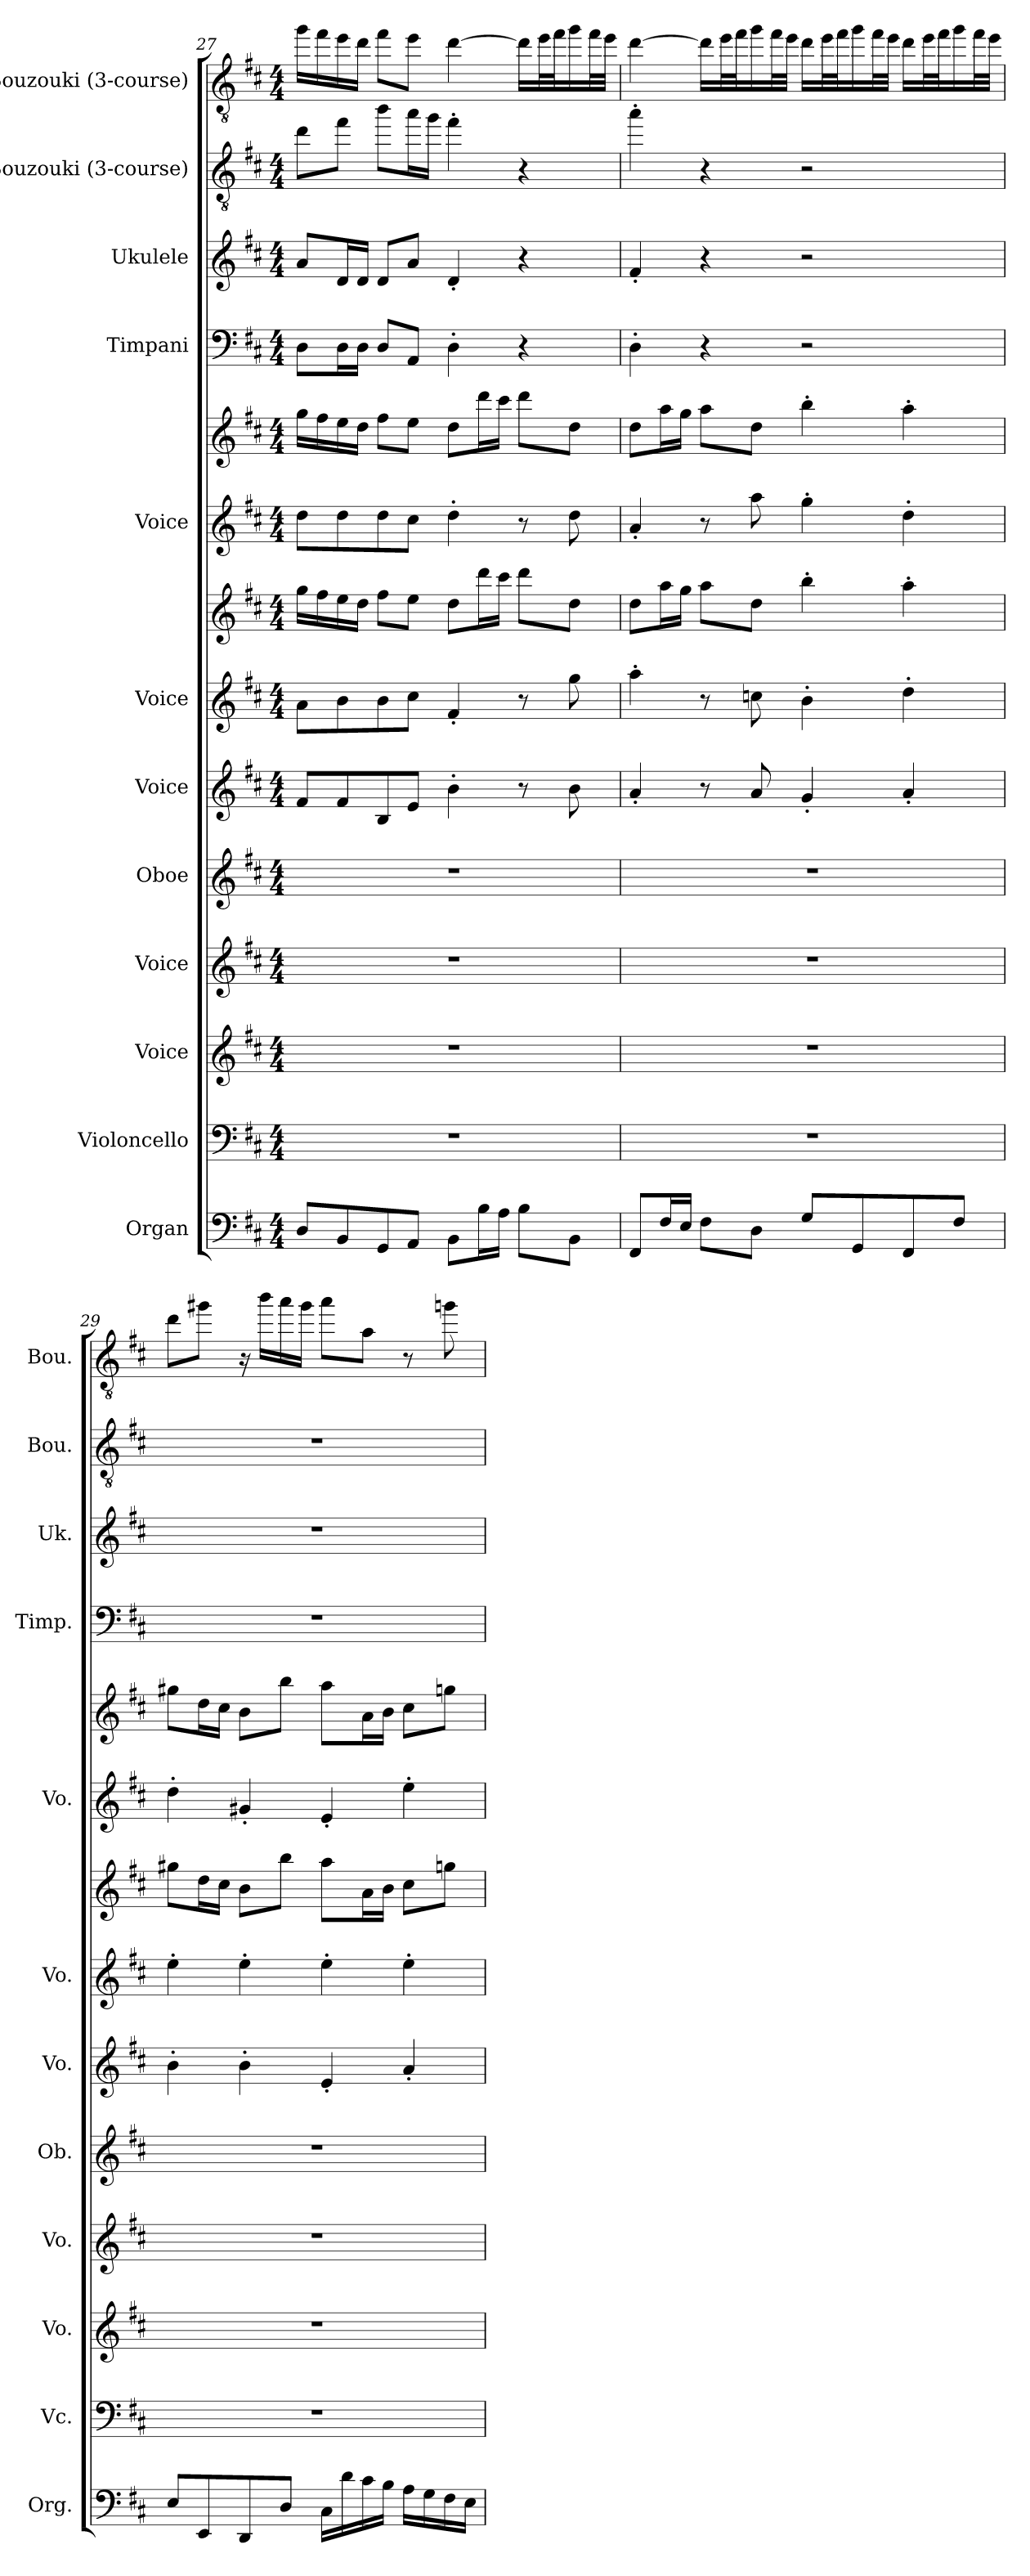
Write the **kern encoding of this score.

**kern	**kern	**kern	**kern	**kern	**kern	**kern	**kern	**kern	**kern	**kern	**kern	**kern	**kern
*part12	*part11	*part10	*part9	*part8	*part7	*part6	*part6	*part5	*part5	*part4	*part3	*part2	*part1
*staff14	*staff13	*staff12	*staff11	*staff10	*staff9	*staff8	*staff7	*staff6	*staff5	*staff4	*staff3	*staff2	*staff1
*I"Organ	*I"Violoncello	*I"Voice	*I"Voice	*I"Oboe	*I"Voice	*I"Voice	*	*I"Voice	*	*I"Timpani	*I"Ukulele	*I"Bouzouki (3-course)	*I"Bouzouki (3-course)
*I'Org.	*I'Vc.	*I'Vo.	*I'Vo.	*I'Ob.	*I'Vo.	*I'Vo.	*	*I'Vo.	*	*I'Timp.	*I'Uk.	*I'Bou.	*I'Bou.
!!LO:PB:g=z
*clefF4	*clefF4	*clefG2	*clefG2	*clefG2	*clefG2	*clefG2	*clefG2	*clefG2	*clefG2	*clefF4	*clefG2	*clefGv2	*clefGv2
*k[f#c#]	*k[f#c#]	*k[f#c#]	*k[f#c#]	*k[f#c#]	*k[f#c#]	*k[f#c#]	*k[f#c#]	*k[f#c#]	*k[f#c#]	*k[f#c#]	*k[f#c#]	*k[f#c#]	*k[f#c#]
*M4/4	*M4/4	*M4/4	*M4/4	*M4/4	*M4/4	*M4/4	*M4/4	*M4/4	*M4/4	*M4/4	*M4/4	*M4/4	*M4/4
=27	=27	=27	=27	=27	=27	=27	=27	=27	=27	=27	=27	=27	=27
8D/L	1r	1r	1r	1r	8f#/L	8a\L	16gg\LL	8dd\L	16gg\LL	8D\L	8a/L	8dd\L	16gg\LL
.	.	.	.	.	.	.	16ff#\	.	16ff#\	.	.	.	16ff#\
8BB/	.	.	.	.	8f#/	8b\	16ee\	8dd\	16ee\	16D\L	16d/L	8ff#\J	16ee\
.	.	.	.	.	.	.	16dd\JJ	.	16dd\JJ	16D\JJ	16d/JJ	.	16dd\JJ
8GG/	.	.	.	.	8B/	8b\	8ff#\L	8dd\	8ff#\L	8D/L	8d/L	8bb\L	8ff#\L
8AA/J	.	.	.	.	8e/J	8cc#\J	8ee\J	8cc#\J	8ee\J	8AA/J	8a/J	16aa\L	8ee\J
.	.	.	.	.	.	.	.	.	.	.	.	16gg\JJ	.
8BB\L	.	.	.	.	4b'\	4f#'/	8dd\L	4dd'\	8dd\L	4D'\	4d'/	4ff#'\	[4dd\
16B\L	.	.	.	.	.	.	16ddd\L	.	16ddd\L	.	.	.	.
16A\JJ	.	.	.	.	.	.	16ccc#\JJ	.	16ccc#\JJ	.	.	.	.
8B\L	.	.	.	.	8r	8r	8ddd\L	8r	8ddd\L	4r	4r	4r	16dd\LL]
.	.	.	.	.	.	.	.	.	.	.	.	.	32ee\L
.	.	.	.	.	.	.	.	.	.	.	.	.	32ff#\J
8BB\J	.	.	.	.	8b\	8gg\	8dd\J	8dd\	8dd\J	.	.	.	16gg\
.	.	.	.	.	.	.	.	.	.	.	.	.	32ff#\L
.	.	.	.	.	.	.	.	.	.	.	.	.	32ee\JJJ
!!LO:PB:g=z
=28	=28	=28	=28	=28	=28	=28	=28	=28	=28	=28	=28	=28	=28
8FF#/L	1r	1r	1r	1r	4a'/	4aa'\	8dd\L	4a'/	8dd\L	4D'\	4f#'/	4aa'\	[4dd\
16F#/L	.	.	.	.	.	.	16aa\L	.	16aa\L	.	.	.	.
16E/JJ	.	.	.	.	.	.	16gg\JJ	.	16gg\JJ	.	.	.	.
8F#\L	.	.	.	.	8r	8r	8aa\L	8r	8aa\L	4r	4r	4r	16dd\LL]
.	.	.	.	.	.	.	.	.	.	.	.	.	32ee\L
.	.	.	.	.	.	.	.	.	.	.	.	.	32ff#\J
8D\J	.	.	.	.	8a/	8ccn\	8dd\J	8aa\	8dd\J	.	.	.	16gg\
.	.	.	.	.	.	.	.	.	.	.	.	.	32ff#\L
.	.	.	.	.	.	.	.	.	.	.	.	.	32ee\JJJ
8G/L	.	.	.	.	4g'/	4b'\	4bb'\	4gg'\	4bb'\	2r	2r	2r	16dd\LL
.	.	.	.	.	.	.	.	.	.	.	.	.	32ee\L
.	.	.	.	.	.	.	.	.	.	.	.	.	32ff#\J
8GG/	.	.	.	.	.	.	.	.	.	.	.	.	16gg\
.	.	.	.	.	.	.	.	.	.	.	.	.	32ff#\L
.	.	.	.	.	.	.	.	.	.	.	.	.	32ee\JJJ
8FF#/	.	.	.	.	4a'/	4dd'\	4aa'\	4dd'\	4aa'\	.	.	.	16dd\LL
.	.	.	.	.	.	.	.	.	.	.	.	.	32ee\L
.	.	.	.	.	.	.	.	.	.	.	.	.	32ff#\J
8F#/J	.	.	.	.	.	.	.	.	.	.	.	.	16gg\
.	.	.	.	.	.	.	.	.	.	.	.	.	32ff#\L
.	.	.	.	.	.	.	.	.	.	.	.	.	32ee\JJJ
!!LO:PB:g=z
=29	=29	=29	=29	=29	=29	=29	=29	=29	=29	=29	=29	=29	=29
8E/L	1r	1r	1r	1r	4b'\	4ee'\	8gg#X\L	4dd'\	8gg#X\L	1r	1r	1r	8dd\L
8EE/	.	.	.	.	.	.	16dd\L	.	16dd\L	.	.	.	8gg#X\J
.	.	.	.	.	.	.	16cc#\JJ	.	16cc#\JJ	.	.	.	.
8DD/	.	.	.	.	4b'\	4ee'\	8b\L	4g#X'/	8b\L	.	.	.	16r
.	.	.	.	.	.	.	.	.	.	.	.	.	16bb\LL
8D/J	.	.	.	.	.	.	8bb\J	.	8bb\J	.	.	.	16aa\
.	.	.	.	.	.	.	.	.	.	.	.	.	16gg#\JJ
16C#\LL	.	.	.	.	4e'/	4ee'\	8aa\L	4e'/	8aa\L	.	.	.	8aa\L
16d\	.	.	.	.	.	.	.	.	.	.	.	.	.
16c#\	.	.	.	.	.	.	16a\L	.	16a\L	.	.	.	8a\J
16B\JJ	.	.	.	.	.	.	16b\JJ	.	16b\JJ	.	.	.	.
16A\LL	.	.	.	.	4a'/	4ee'\	8cc#\L	4ee'\	8cc#\L	.	.	.	8r
16G\	.	.	.	.	.	.	.	.	.	.	.	.	.
16F#\	.	.	.	.	.	.	8ggn\J	.	8ggn\J	.	.	.	8ggn\
16E\JJ	.	.	.	.	.	.	.	.	.	.	.	.	.
=	=	=	=	=	=	=	=	=	=	=	=	=	=
*-	*-	*-	*-	*-	*-	*-	*-	*-	*-	*-	*-	*-	*-
